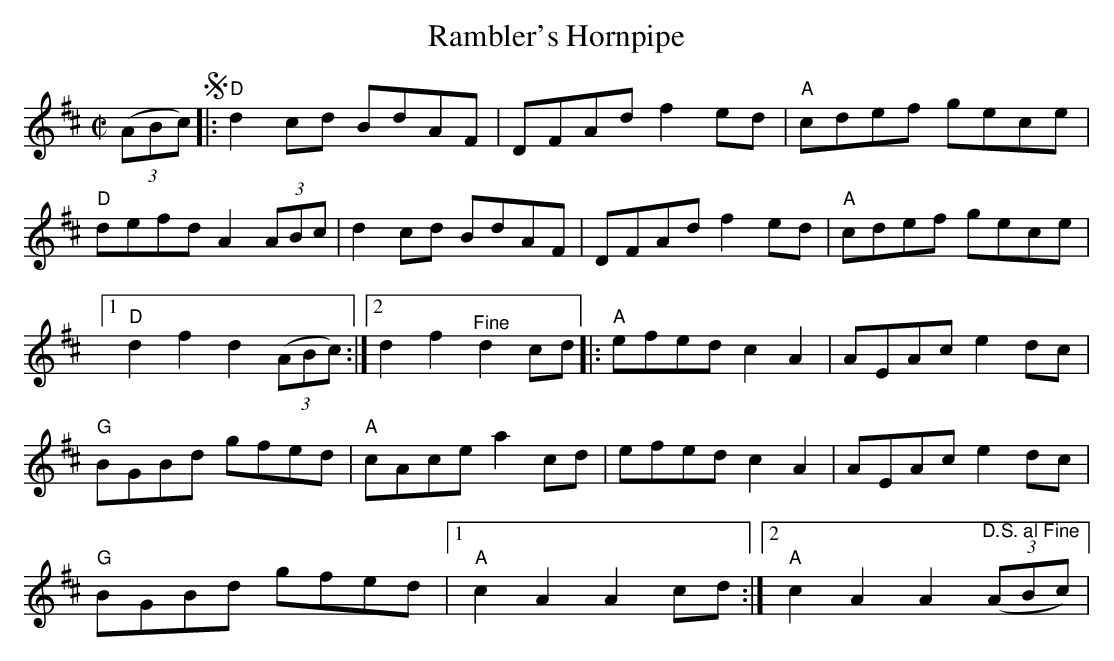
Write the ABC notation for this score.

X:1
T:Rambler's Hornpipe
M:C|
L:1/8
K:D major
((3ABc) !segno! |: "D"d2 cd BdAF | DFAd f2 ed | "A"cdef gece |
"D"defd A2 (3ABc | d2 cd BdAF | DFAd f2 ed | "A"cdef gece |
[1 "D"d2 f2 d2 ((3ABc) :| [2 d2 f2 "^Fine"d2 cd |: "A"efed c2 A2 | AEAc e2 dc |
"G"BGBd gfed | "A"cAce a2 cd | efed c2 A2 | AEAc e2 dc |
"G"BGBd gfed | [1 "A"c2 A2 A2 cd :| [2 "A"c2 A2 A2 "^D.S. al Fine"((3ABc) |
